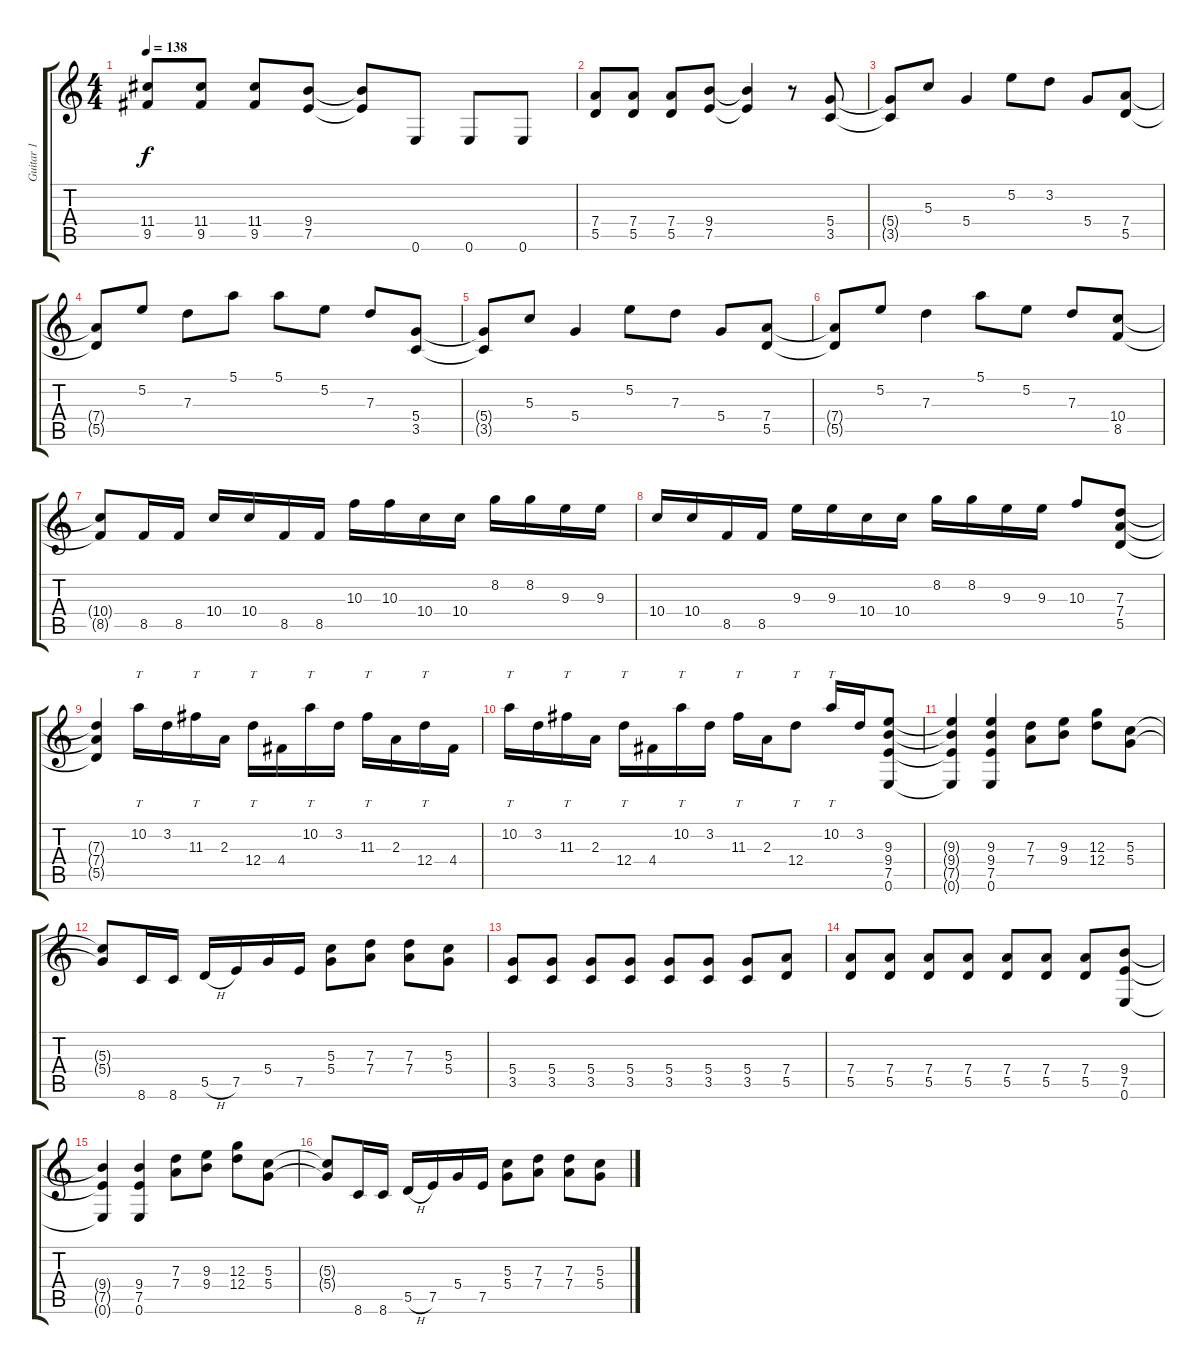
\track ("Guitar 1" "Guitar 1") {instrument distortionguitar}
\staff {score tabs}
\tuning (E4 B3 G3 D3 A2 E2) {hide}
\ts (4 4)
\tempo 138
\clef g2
\ks c
(11.4 9.5).8{dy f} (11.4 9.5).8 (11.4 9.5).8 (9.4 7.5).8 (9.4{t} 7.5{t}).8 0.6.8 0.6.8 0.6.8 |
(7.4 5.5).8 (7.4 5.5).8 (7.4 5.5).8 (9.4 7.5).8 (9.4{t} 7.5{t}).4 r.8 (5.4 3.5).8 |
(5.4{t} 3.5{t}).8 5.3.8 5.4.4 5.2.8 3.2.8 5.4.8 (7.4 5.5).8 |
(7.4{t} 5.5{t}).8 5.2.8 7.3.8 5.1.8 5.1.8 5.2.8 7.3.8 (5.4 3.5).8 |
(5.4{t} 3.5{t}).8 5.3.8 5.4.4 5.2.8 7.3.8 5.4.8 (7.4 5.5).8 |
(7.4{t} 5.5{t}).8 5.2.8 7.3.4 5.1.8 5.2.8 7.3.8 (10.4 8.5).8 |
(10.4{t} 8.5{t}).8 8.5.16 8.5.16 10.4.16 10.4.16 8.5.16 8.5.16 10.3.16 10.3.16 10.4.16 10.4.16 8.2.16 8.2.16 9.3.16 9.3.16 |
10.4.16 10.4.16 8.5.16 8.5.16 9.3.16 9.3.16 10.4.16 10.4.16 8.2.16 8.2.16 9.3.16 9.3.16 10.3.8 (7.3 7.4 5.5).8 |
(7.3{t} 7.4{t} 5.5{t}).4 10.2.16{tt} 3.2.16 11.3.16{tt} 2.3.16 12.4.16{tt} 4.4.16 10.2.16{tt} 3.2.16 11.3.16{tt} 2.3.16 12.4.16{tt} 4.4.16 |
10.2.16{tt} 3.2.16 11.3.16{tt} 2.3.16 12.4.16{tt} 4.4.16 10.2.16{tt} 3.2.16 11.3.16{tt} 2.3.16 12.4.8{tt} 10.2.16{tt} 3.2.16 (9.3 9.4 7.5 0.6).8 |
(9.3{t} 9.4{t} 7.5{t} 0.6{t}).4 (9.3 9.4 7.5 0.6).4 (7.3 7.4).8 (9.3 9.4).8 (12.3 12.4).8 (5.3 5.4).8 |
(5.3{t} 5.4{t}).8 8.6.16 8.6.16 5.5{h}.16 7.5.16 5.4.16 7.5.16 (5.3 5.4).8 (7.3 7.4).8 (7.3 7.4).8 (5.3 5.4).8 |
(5.4 3.5).8 (5.4 3.5).8 (5.4 3.5).8 (5.4 3.5).8 (5.4 3.5).8 (5.4 3.5).8 (5.4 3.5).8 (7.4 5.5).8 |
(7.4 5.5).8 (7.4 5.5).8 (7.4 5.5).8 (7.4 5.5).8 (7.4 5.5).8 (7.4 5.5).8 (7.4 5.5).8 (9.4 7.5 0.6).8 |
(9.4{t} 7.5{t} 0.6{t}).4 (9.4 7.5 0.6).4 (7.3 7.4).8 (9.3 9.4).8 (12.3 12.4).8 (5.3 5.4).8 |
(5.3{t} 5.4{t}).8 8.6.16 8.6.16 5.5{h}.16 7.5.16 5.4.16 7.5.16 (5.3 5.4).8 (7.3 7.4).8 (7.3 7.4).8 (5.3 5.4).8
